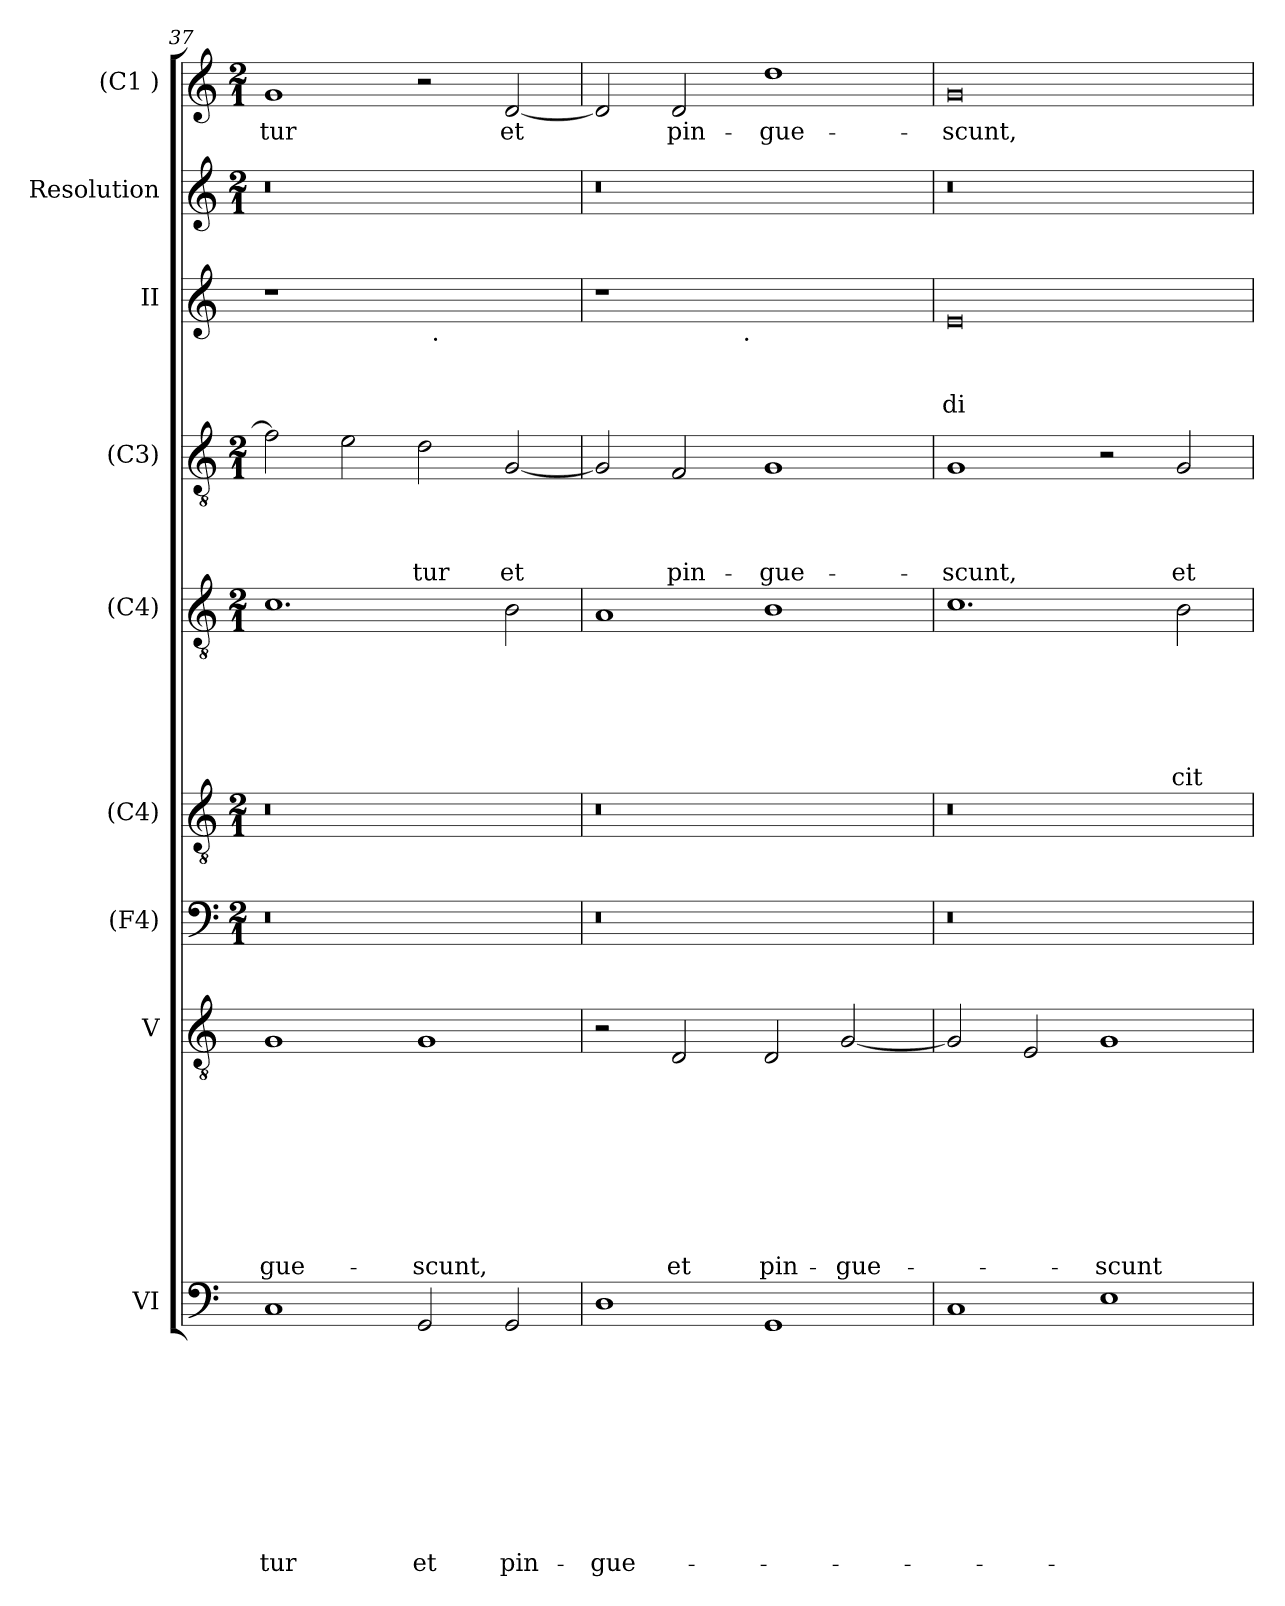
**kern	**text	**text	**text	**text	**text	**text	**text	**text	**text	**text	**kern	**text	**text	**text	**text	**text	**text	**text	**text	**text	**kern	**kern	**kern	**text	**text	**text	**text	**text	**text	**kern	**text	**text	**text	**text	**kern	**text	**text	**text	**kern	**kern	**text
*part9	*part9	*part9	*part9	*part9	*part9	*part9	*part9	*part9	*part9	*part9	*part8	*part8	*part8	*part8	*part8	*part8	*part8	*part8	*part8	*part8	*part7	*part6	*part5	*part5	*part5	*part5	*part5	*part5	*part5	*part4	*part4	*part4	*part4	*part4	*part3	*part3	*part3	*part3	*part2	*part1	*part1
*staff9	*staff9	*staff9	*staff9	*staff9	*staff9	*staff9	*staff9	*staff9	*staff9	*staff9	*staff8	*staff8	*staff8	*staff8	*staff8	*staff8	*staff8	*staff8	*staff8	*staff8	*staff7	*staff6	*staff5	*staff5	*staff5	*staff5	*staff5	*staff5	*staff5	*staff4	*staff4	*staff4	*staff4	*staff4	*staff3	*staff3	*staff3	*staff3	*staff2	*staff1	*staff1
*I"VI	*	*	*	*	*	*	*	*	*	*	*I"V	*	*	*	*	*	*	*	*	*	*I"(F4)	*I"(C4)	*I"(C4)	*	*	*	*	*	*	*I"(C3)	*	*	*	*	*I"II	*	*	*	*I"Resolution	*I"(C1 )	*
*I'VI	*	*	*	*	*	*	*	*	*	*	*I'V	*	*	*	*	*	*	*	*	*	*	*	*	*	*	*	*	*	*	*	*	*	*	*	*I'II	*	*	*	*	*	*
!!LO:LB:g=z
*clefF4	*	*	*	*	*	*	*	*	*	*	*clefGv2	*	*	*	*	*	*	*	*	*	*clefF4	*clefGv2	*clefGv2	*	*	*	*	*	*	*clefGv2	*	*	*	*	*clefG2	*	*	*	*clefG2	*clefG2	*
*k[]	*	*	*	*	*	*	*	*	*	*	*k[]	*	*	*	*	*	*	*	*	*	*k[]	*k[]	*k[]	*	*	*	*	*	*	*k[]	*	*	*	*	*k[]	*	*	*	*k[]	*k[]	*
*C:	*	*	*	*	*	*	*	*	*	*	*C:	*	*	*	*	*	*	*	*	*	*C:	*C:	*C:	*	*	*	*	*	*	*C:	*	*	*	*	*C:	*	*	*	*C:	*C:	*
*	*	*	*	*	*	*	*	*	*	*	*	*	*	*	*	*	*	*	*	*	*M2/1	*M2/1	*M2/1	*	*	*	*	*	*	*M2/1	*	*	*	*	*	*	*	*	*M2/1	*M2/1	*
=37	=37	=37	=37	=37	=37	=37	=37	=37	=37	=37	=37	=37	=37	=37	=37	=37	=37	=37	=37	=37	=37	=37	=37	=37	=37	=37	=37	=37	=37	=37	=37	=37	=37	=37	=37	=37	=37	=37	=37	=37	=37
!	!	!	!	!	!	!	!	!	!	!LO:LY:b	!	!	!	!	!	!	!	!	!	!LO:LY:b	!	!	!	!	!	!	!	!	!	!	!	!	!	!	!	!	!	!	!	!	!LO:LY:b
1C	.	.	.	.	.	.	.	.	.	-tur	1G	.	.	.	.	.	.	.	.	-gue-	0r	0r	1.c	.	.	.	.	.	.	2f\]	.	.	.	.	1r	.	.	.	0r	1g	-tur
.	.	.	.	.	.	.	.	.	.	.	.	.	.	.	.	.	.	.	.	.	.	.	.	.	.	.	.	.	.	2e\	.	.	.	.	.	.	.	.	.	.	.
!	!	!	!	!	!	!	!	!	!	!LO:LY:b	!	!	!	!	!	!	!	!	!	!LO:LY:b	!	!	!	!	!	!	!	!	!	!	!	!	!	!LO:LY:b	!	!	!	!	!	!	!
2GG/	.	.	.	.	.	.	.	.	.	et	1G	.	.	.	.	.	.	.	.	-scunt,	.	.	.	.	.	.	.	.	.	2d\	.	.	.	-tur	32ryy	.	.	.	.	2r	.
!	!	!	!	!	!	!	!	!	!	!	!	!	!	!	!	!	!	!	!	!	!	!	!	!	!	!	!	!	!	!	!	!	!	!	!LO:TX:b:t=.	!	!	!	!	!	!
.	.	.	.	.	.	.	.	.	.	.	.	.	.	.	.	.	.	.	.	.	.	.	.	.	.	.	.	.	.	.	.	.	.	.	32%31ryy	.	.	.	.	.	.
!	!	!	!	!	!	!	!	!	!	!LO:LY:b	!	!	!	!	!	!	!	!	!	!	!	!	!	!	!	!	!	!	!	!	!	!	!	!LO:LY:b	!	!	!	!	!	!	!LO:LY:b
2GG/	.	.	.	.	.	.	.	.	.	pin-	.	.	.	.	.	.	.	.	.	.	.	.	2B\	.	.	.	.	.	.	[<2G/	.	.	.	et	.	.	.	.	.	[<2d/	et
=38	=38	=38	=38	=38	=38	=38	=38	=38	=38	=38	=38	=38	=38	=38	=38	=38	=38	=38	=38	=38	=38	=38	=38	=38	=38	=38	=38	=38	=38	=38	=38	=38	=38	=38	=38	=38	=38	=38	=38	=38	=38
!	!	!	!	!	!	!	!	!	!	!LO:LY:b	!	!	!	!	!	!	!	!	!	!	!	!	!	!	!	!	!	!	!	!	!	!	!	!	!	!	!	!	!	!	!
*	*	*	*	*	*	*	*	*	*	*	*	*	*	*	*	*	*	*	*	*	*	*	*	*	*	*	*	*	*	*	*	*	*	*	*^	*	*	*	*	*	*
1D	.	.	.	.	.	.	.	.	.	-gue-	2r	.	.	.	.	.	.	.	.	.	0r	0r	1A	.	.	.	.	.	.	2G/]	.	.	.	.	1r	2...ryy	.	.	.	0r	2d/]	.
!	!	!	!	!	!	!	!	!	!	!	!	!	!	!	!	!	!	!	!	!LO:LY:b	!	!	!	!	!	!	!	!	!	!	!	!	!	!LO:LY:b	!	!	!	!	!	!	!	!LO:LY:b
.	.	.	.	.	.	.	.	.	.	.	2D/	.	.	.	.	.	.	.	.	et	.	.	.	.	.	.	.	.	.	2F/	.	.	.	pin-	.	.	.	.	.	.	2d/	pin-
!	!	!	!	!	!	!	!	!	!	!	!	!	!	!	!	!	!	!	!	!	!	!	!	!	!	!	!	!	!	!	!	!	!	!	!	!LO:TX:b:t=.	!	!	!	!	!	!
.	.	.	.	.	.	.	.	.	.	.	.	.	.	.	.	.	.	.	.	.	.	.	.	.	.	.	.	.	.	.	.	.	.	.	.	1ryy	.	.	.	.	.	.
!	!	!	!	!	!	!	!	!	!	!	!	!	!	!	!	!	!	!	!	!LO:LY:b	!	!	!	!	!	!	!	!	!	!	!	!	!	!LO:LY:b	!	!	!	!	!	!	!	!LO:LY:b
1GG	.	.	.	.	.	.	.	.	.	.	2D/	.	.	.	.	.	.	.	.	pin-	.	.	1B	.	.	.	.	.	.	1G	.	.	.	-gue-	1ryy	.	.	.	.	.	1dd	-gue-
!	!	!	!	!	!	!	!	!	!	!	!	!	!	!	!	!	!	!	!	!LO:LY:b	!	!	!	!	!	!	!	!	!	!	!	!	!	!	!	!	!	!	!	!	!	!
.	.	.	.	.	.	.	.	.	.	.	[<2G/	.	.	.	.	.	.	.	.	-gue-	.	.	.	.	.	.	.	.	.	.	.	.	.	.	.	.	.	.	.	.	.	.
.	.	.	.	.	.	.	.	.	.	.	.	.	.	.	.	.	.	.	.	.	.	.	.	.	.	.	.	.	.	.	.	.	.	.	.	16ryy	.	.	.	.	.	.
=39	=39	=39	=39	=39	=39	=39	=39	=39	=39	=39	=39	=39	=39	=39	=39	=39	=39	=39	=39	=39	=39	=39	=39	=39	=39	=39	=39	=39	=39	=39	=39	=39	=39	=39	=39	=39	=39	=39	=39	=39	=39	=39
!	!	!	!	!	!	!	!	!	!	!	!	!	!	!	!	!	!	!	!	!	!	!	!	!	!	!	!	!	!	!	!	!	!	!LO:LY:b	!	!	!	!	!LO:LY:b:rj	!	!	!LO:LY:b
*	*	*	*	*	*	*	*	*	*	*	*	*	*	*	*	*	*	*	*	*	*	*	*	*	*	*	*	*	*	*	*	*	*	*	*v	*v	*	*	*	*	*	*
1C	.	.	.	.	.	.	.	.	.	.	2G/]	.	.	.	.	.	.	.	.	.	0r	0r	1.c	.	.	.	.	.	.	1G	.	.	.	-scunt,	0e	.	.	-di-	0r	0g	-scunt,
.	.	.	.	.	.	.	.	.	.	.	2E/	.	.	.	.	.	.	.	.	.	.	.	.	.	.	.	.	.	.	.	.	.	.	.	.	.	.	.	.	.	.
!	!	!	!	!	!	!	!	!	!	!	!	!	!	!	!	!	!	!	!	!LO:LY:b	!	!	!	!	!	!	!	!	!	!	!	!	!	!	!	!	!	!	!	!	!
1E	.	.	.	.	.	.	.	.	.	.	1G	.	.	.	.	.	.	.	.	-scunt	.	.	.	.	.	.	.	.	.	2r	.	.	.	.	.	.	.	.	.	.	.
!	!	!	!	!	!	!	!	!	!	!	!	!	!	!	!	!	!	!	!	!	!	!	!	!	!	!	!	!	!LO:LY:b	!	!	!	!	!LO:LY:b	!	!	!	!	!	!	!
.	.	.	.	.	.	.	.	.	.	.	.	.	.	.	.	.	.	.	.	.	.	.	2B\	.	.	.	.	.	-cit	2G/	.	.	.	et	.	.	.	.	.	.	.
=	=	=	=	=	=	=	=	=	=	=	=	=	=	=	=	=	=	=	=	=	=	=	=	=	=	=	=	=	=	=	=	=	=	=	=	=	=	=	=	=	=
*-	*-	*-	*-	*-	*-	*-	*-	*-	*-	*-	*-	*-	*-	*-	*-	*-	*-	*-	*-	*-	*-	*-	*-	*-	*-	*-	*-	*-	*-	*-	*-	*-	*-	*-	*-	*-	*-	*-	*-	*-	*-
